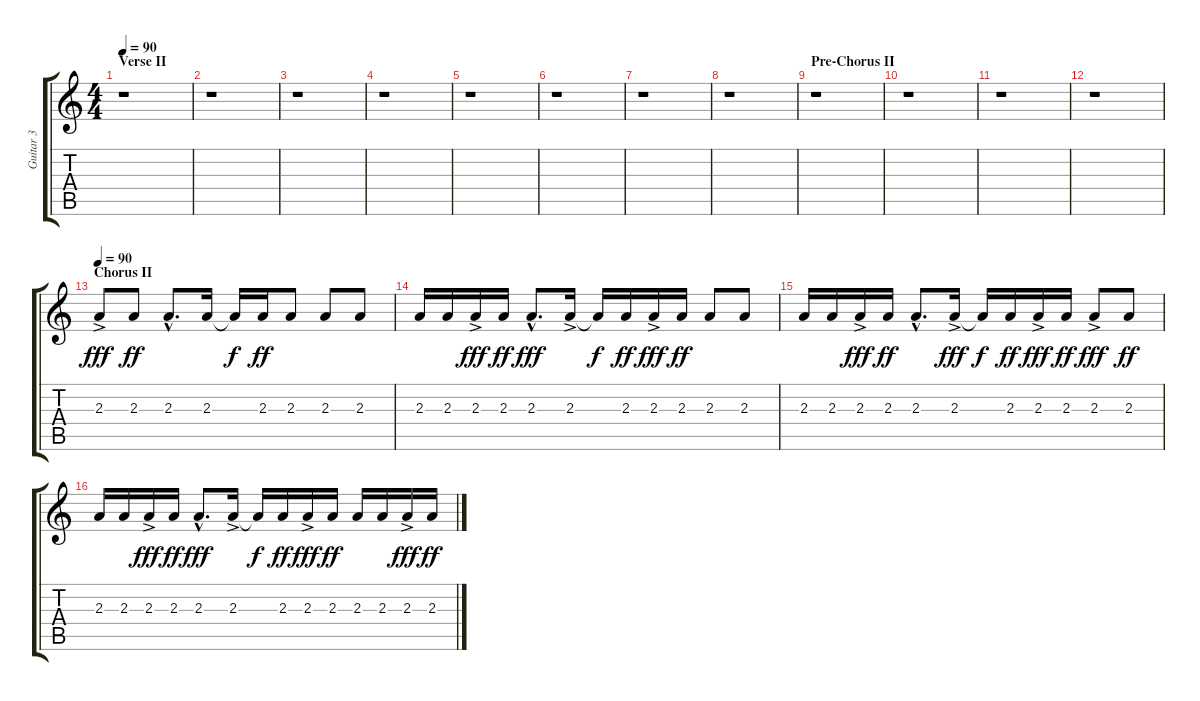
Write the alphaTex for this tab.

\track ("Guitar 3" "Guitar 3") {instrument overdrivenguitar}
\staff {score tabs}
\tuning (E4 B3 G3 D3 A2 E2) {hide}
\ts (4 4)
\section ("" "Verse II")
\tempo 90
\clef g2
\ks c
r.1{dy ff} |
r.1 |
r.1 |
r.1 |
r.1 |
r.1 |
r.1 |
r.1 |
\section ("" "Pre-Chorus II")
r.1 |
r.1 |
r.1 |
r.1 |
\section ("" "Chorus II")
\tempo 90
2.3{ac}.8{dy fff volume 10 balance 8} 2.3.8{dy ff} 2.3{hac}.8{d} 2.3.16 2.3{t}.16{dy f} 2.3.16{dy ff} 2.3.8 2.3.8 2.3.8 |
2.3.16 2.3.16 2.3{ac}.16{dy fff} 2.3.16{dy ff} 2.3{hac}.8{d dy fff} 2.3{ac}.16 2.3{t}.16{dy f} 2.3.16{dy ff} 2.3{ac}.16{dy fff} 2.3.16{dy ff} 2.3.8 2.3.8 |
2.3.16 2.3.16 2.3{ac}.16{dy fff} 2.3.16{dy ff} 2.3{hac}.8{d} 2.3{ac}.16{dy fff} 2.3{t}.16{dy f} 2.3.16{dy ff} 2.3{ac}.16{dy fff} 2.3.16{dy ff} 2.3{ac}.8{dy fff} 2.3.8{dy ff} |
2.3.16 2.3.16 2.3{ac}.16{dy fff} 2.3.16{dy ff} 2.3{hac}.8{d dy fff} 2.3{ac}.16 2.3{t}.16{dy f} 2.3.16{dy ff} 2.3{ac}.16{dy fff} 2.3.16{dy ff} 2.3.16 2.3.16 2.3{ac}.16{dy fff} 2.3.16{dy ff}
